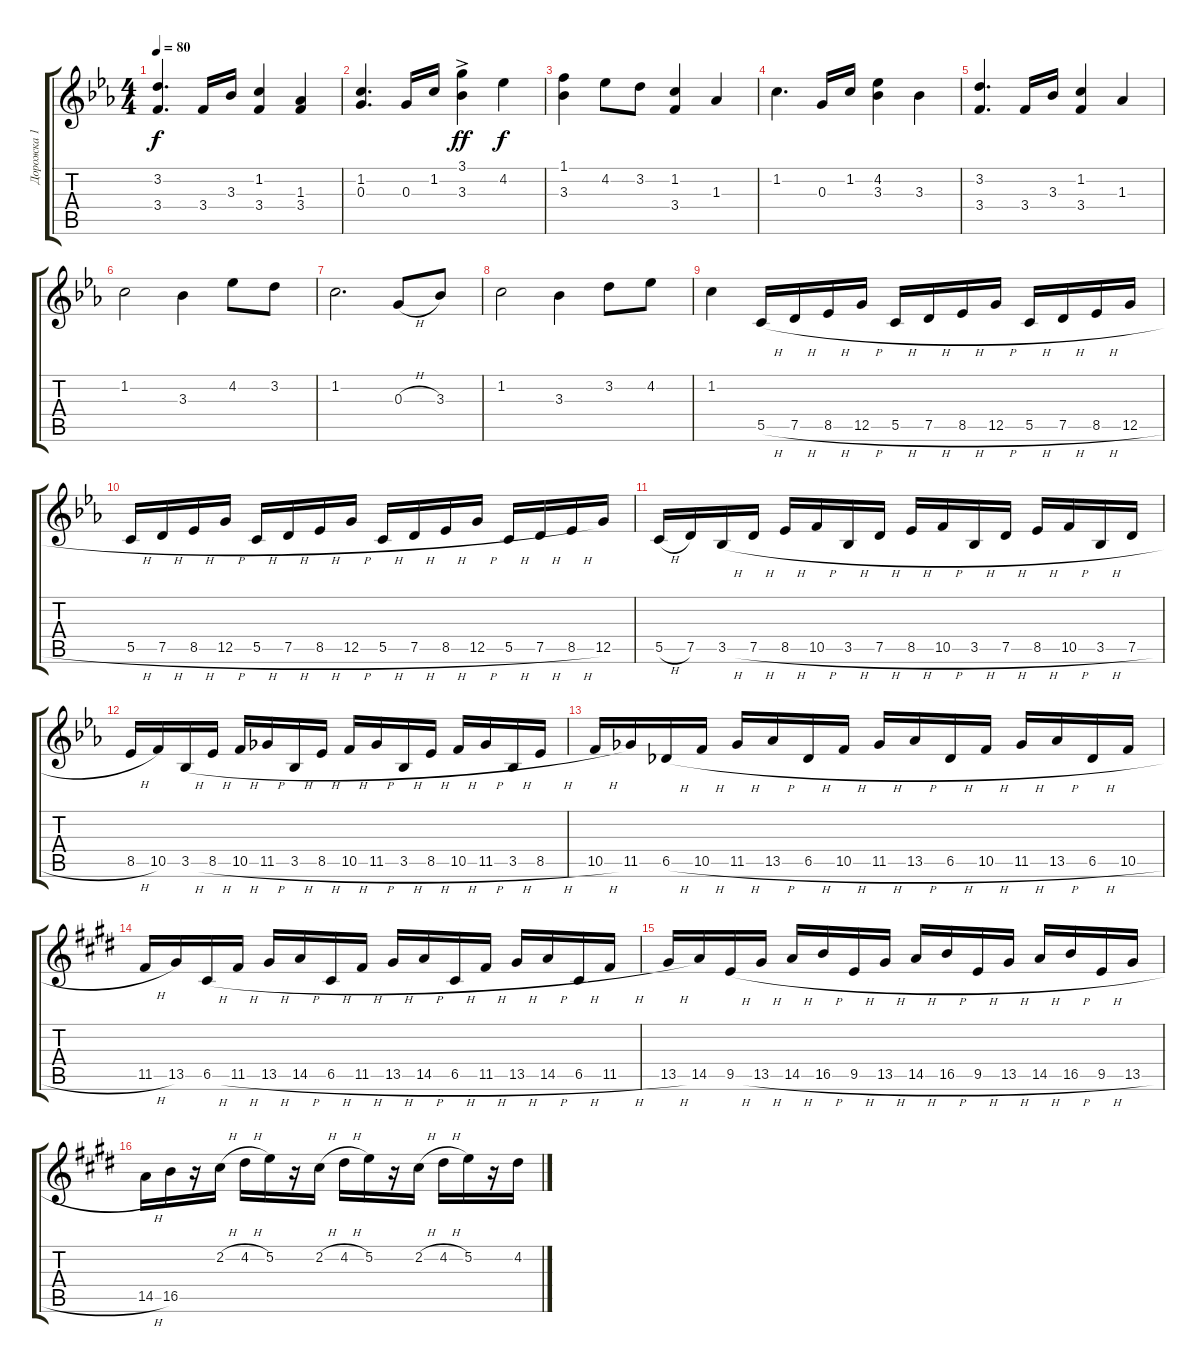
\track ("Дорожка 1" "Дорожка 1") {instrument acousticguitarsteel}
\staff {score tabs}
\tuning (E4 B3 G3 D3 G2 E2) {hide}
\ts (4 4)
\tempo 80
\clef g2
\ks eb
(3.2 3.4).4{d dy f} 3.4.16 3.3.16 (1.2 3.4).4 (1.3 3.4).4 |
(1.2 0.3).4{d} 0.3.16 1.2.16 (3.1 3.3{ac}).4{dy ff} 4.2.4{dy f} |
(1.1 3.3).4 4.2.8 3.2.8 (1.2 3.4).4 1.3.4 |
1.2.4{d} 0.3.16 1.2.16 (4.2 3.3).4 3.3.4 |
(3.2 3.4).4{d} 3.4.16 3.3.16 (1.2 3.4).4 1.3.4 |
1.2.2 3.3.4 4.2.8 3.2.8 |
1.2.2{d} 0.3{h}.8 3.3.8 |
1.2.2 3.3.4 3.2.8 4.2.8 |
1.2.4 5.5{h}.16 7.5{h}.16 8.5{h}.16 12.5{h}.16 5.5{h}.16 7.5{h}.16 8.5{h}.16 12.5{h}.16 5.5{h}.16 7.5{h}.16 8.5{h}.16 12.5{h}.16 |
5.5{h}.16 7.5{h}.16 8.5{h}.16 12.5{h}.16 5.5{h}.16 7.5{h}.16 8.5{h}.16 12.5{h}.16 5.5{h}.16 7.5{h}.16 8.5{h}.16 12.5{h}.16 5.5{h}.16 7.5{h}.16 8.5{h}.16 12.5.16 |
5.5{h}.16 7.5.16 3.5{h}.16 7.5{h}.16 8.5{h}.16 10.5{h}.16 3.5{h}.16 7.5{h}.16 8.5{h}.16 10.5{h}.16 3.5{h}.16 7.5{h}.16 8.5{h}.16 10.5{h}.16 3.5{h}.16 7.5{h}.16 |
8.5{h}.16 10.5.16 3.5{h}.16 8.5{h}.16 10.5{h}.16 11.5{h}.16 3.5{h}.16 8.5{h}.16 10.5{h}.16 11.5{h}.16 3.5{h}.16 8.5{h}.16 10.5{h}.16 11.5{h}.16 3.5{h}.16 8.5{h}.16 |
10.5{h}.16 11.5.16 6.5{h}.16 10.5{h}.16 11.5{h}.16 13.5{h}.16 6.5{h}.16 10.5{h}.16 11.5{h}.16 13.5{h}.16 6.5{h}.16 10.5{h}.16 11.5{h}.16 13.5{h}.16 6.5{h}.16 10.5{h}.16 |
\ks e
11.5{h}.16 13.5.16 6.5{h}.16 11.5{h}.16 13.5{h}.16 14.5{h}.16 6.5{h}.16 11.5{h}.16 13.5{h}.16 14.5{h}.16 6.5{h}.16 11.5{h}.16 13.5{h}.16 14.5{h}.16 6.5{h}.16 11.5{h}.16 |
13.5{h}.16 14.5.16 9.5{h}.16 13.5{h}.16 14.5{h}.16 16.5{h}.16 9.5{h}.16 13.5{h}.16 14.5{h}.16 16.5{h}.16 9.5{h}.16 13.5{h}.16 14.5{h}.16 16.5{h}.16 9.5{h}.16 13.5{h}.16 |
14.5{h}.16 16.5.16 r.16 2.2{h}.16 4.2{h}.16 5.2.16 r.16 2.2{h}.16 4.2{h}.16 5.2.16 r.16 2.2{h}.16 4.2{h}.16 5.2.16 r.16 4.2{h}.16
